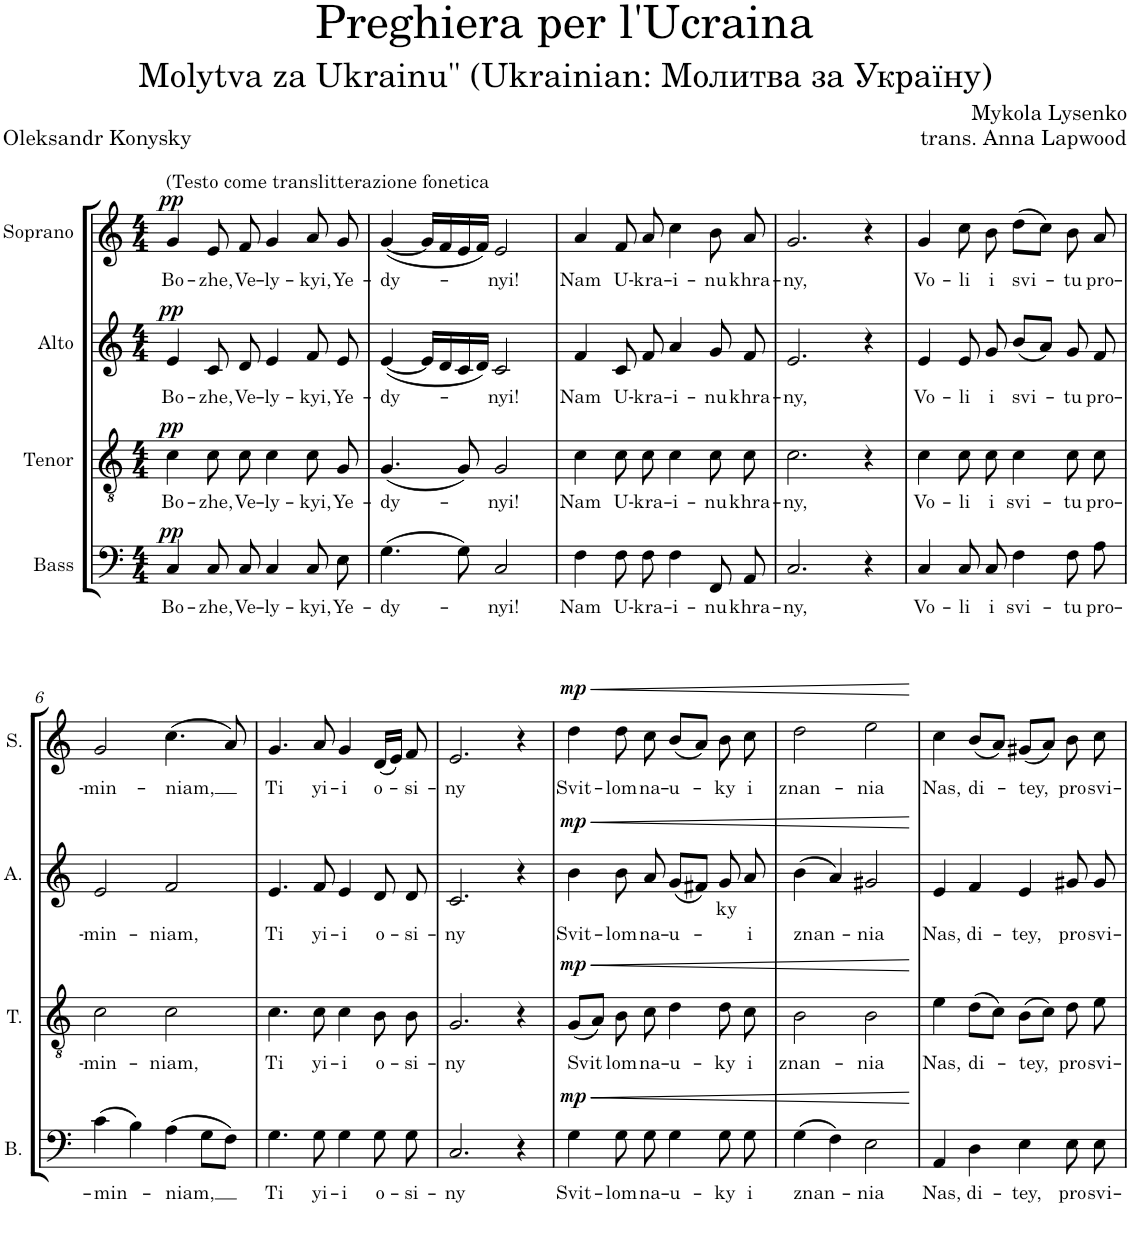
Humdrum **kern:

**kern	**text	**dynam	**kern	**text	**dynam	**kern	**text	**dynam	**kern	**text	**dynam
*part4	*part4	*part4	*part3	*part3	*part3	*part2	*part2	*part2	*part1	*part1	*part1
*staff4	*staff4	*staff4	*staff3	*staff3	*staff3	*staff2	*staff2	*staff2	*staff1	*staff1	*staff1
*I"Bass	*	*	*I"Tenor	*	*	*I"Alto	*	*	*I"Soprano	*	*
*I'B.	*	*	*I'T.	*	*	*I'A.	*	*	*I'S.	*	*
*clefF4	*	*	*clefGv2	*	*	*clefG2	*	*	*clefG2	*	*
*k[]	*	*	*k[]	*	*	*k[]	*	*	*k[]	*	*
*M4/4	*	*	*M4/4	*	*	*M4/4	*	*	*M4/4	*	*
=1	=1	=1	=1	=1	=1	=1	=1	=1	=1	=1	=1
!	!	!	!	!	!	!	!	!	!LO:TX:a:t=(Testo come translitterazione fonetica	!	!
!	!LO:LY:b	!LO:DY:a	!	!LO:LY:b	!LO:DY:a	!	!LO:LY:b	!LO:DY:a	!	!LO:LY:b	!LO:DY:a
4C/	Bo-	pp	4c\	Bo-	pp	4e/	Bo-	pp	4g/	Bo-	pp
!	!LO:LY:b	!	!	!LO:LY:b	!	!	!LO:LY:b	!	!	!LO:LY:b	!
8C/	-zhe,	.	8c\	-zhe,	.	8c/	-zhe,	.	8e/	-zhe,	.
!	!LO:LY:b	!	!	!LO:LY:b	!	!	!LO:LY:b	!	!	!LO:LY:b	!
8C/	Ve-	.	8c\	Ve-	.	8d/	Ve-	.	8f/	Ve-	.
!	!LO:LY:b	!	!	!LO:LY:b	!	!	!LO:LY:b	!	!	!LO:LY:b	!
4C/	-ly-	.	4c\	-ly-	.	4e/	-ly-	.	4g/	-ly-	.
!	!LO:LY:b	!	!	!LO:LY:b	!	!	!LO:LY:b	!	!	!LO:LY:b	!
8C/	-kyi,	.	8c\	-kyi,	.	8f/	-kyi,	.	8a/	-kyi,	.
!	!LO:LY:b	!	!	!LO:LY:b	!	!	!LO:LY:b	!	!	!LO:LY:b	!
8E\	Ye-	.	8G/	Ye-	.	8e/	Ye-	.	8g/	Ye-	.
=2	=2	=2	=2	=2	=2	=2	=2	=2	=2	=2	=2
!	!LO:LY:b	!	!	!LO:LY:b	!	!	!LO:LY:b	!	!	!LO:LY:b	!
(4.G\	-dy-	.	(4.G/	-dy-	.	([4e/	-dy-	.	([4g/	-dy-	.
.	.	.	.	.	.	16e/LL]	.	.	16g/LL]	.	.
.	.	.	.	.	.	16d/	.	.	16f/	.	.
8G\)	.	.	8G/)	.	.	16c/	.	.	16e/	.	.
.	.	.	.	.	.	16d/JJ)	.	.	16f/JJ)	.	.
!	!LO:LY:b	!	!	!LO:LY:b	!	!	!LO:LY:b	!	!	!LO:LY:b	!
2C/	-nyi!	.	2G/	-nyi!	.	2c/	-nyi!	.	2e/	-nyi!	.
=3	=3	=3	=3	=3	=3	=3	=3	=3	=3	=3	=3
!	!LO:LY:b	!	!	!LO:LY:b	!	!	!LO:LY:b	!	!	!LO:LY:b	!
4F\	Nam	.	4c\	Nam	.	4f/	Nam	.	4a/	Nam	.
!	!LO:LY:b	!	!	!LO:LY:b	!	!	!LO:LY:b	!	!	!LO:LY:b	!
8F\	U-	.	8c\	U-	.	8c/	U-	.	8f/	U-	.
!	!LO:LY:b	!	!	!LO:LY:b	!	!	!LO:LY:b	!	!	!LO:LY:b	!
8F\	-kra-	.	8c\	-kra-	.	8f/	-kra-	.	8a/	-kra-	.
!	!LO:LY:b	!	!	!LO:LY:b	!	!	!LO:LY:b	!	!	!LO:LY:b	!
4F\	-i-	.	4c\	-i-	.	4a/	-i-	.	4cc\	-i-	.
!	!LO:LY:b	!	!	!LO:LY:b	!	!	!LO:LY:b	!	!	!LO:LY:b	!
8FF/	-nu	.	8c\	-nu	.	8g/	-nu	.	8b\	-nu	.
!	!LO:LY:b	!	!	!LO:LY:b	!	!	!LO:LY:b	!	!	!LO:LY:b	!
8AA/	khra-	.	8c\	khra-	.	8f/	khra-	.	8a/	khra-	.
=4	=4	=4	=4	=4	=4	=4	=4	=4	=4	=4	=4
!	!LO:LY:b	!	!	!LO:LY:b	!	!	!LO:LY:b	!	!	!LO:LY:b	!
2.C/	-ny,	.	2.c\	-ny,	.	2.e/	-ny,	.	2.g/	-ny,	.
4r	.	.	4r	.	.	4r	.	.	4r	.	.
=5	=5	=5	=5	=5	=5	=5	=5	=5	=5	=5	=5
!	!LO:LY:b	!	!	!LO:LY:b	!	!	!LO:LY:b	!	!	!LO:LY:b	!
4C/	Vo-	.	4c\	Vo-	.	4e/	Vo-	.	4g/	Vo-	.
!	!LO:LY:b	!	!	!LO:LY:b	!	!	!LO:LY:b	!	!	!LO:LY:b	!
8C/	-li	.	8c\	-li	.	8e/	-li	.	8cc\	-li	.
!	!LO:LY:b	!	!	!LO:LY:b	!	!	!LO:LY:b	!	!	!LO:LY:b	!
8C/	i	.	8c\	i	.	8g/	i	.	8b\	i	.
!	!LO:LY:b	!	!	!LO:LY:b	!	!	!LO:LY:b	!	!	!LO:LY:b	!
4F\	svi-	.	4c\	svi-	.	(8b/L	svi-	.	(8dd\L	svi-	.
.	.	.	.	.	.	8a/J)	.	.	8cc\J)	.	.
!	!LO:LY:b	!	!	!LO:LY:b	!	!	!LO:LY:b	!	!	!LO:LY:b	!
8F\	-tu	.	8c\	-tu	.	8g/	-tu	.	8b\	-tu	.
!	!LO:LY:b	!	!	!LO:LY:b	!	!	!LO:LY:b	!	!	!LO:LY:b	!
8A\	pro-	.	8c\	pro-	.	8f/	pro-	.	8a/	pro-	.
!!LO:LB:g=z
=6	=6	=6	=6	=6	=6	=6	=6	=6	=6	=6	=6
!	!LO:LY:b	!	!	!LO:LY:b	!	!	!LO:LY:b	!	!	!LO:LY:b	!
(4c\	-min-	.	2c\	-min-	.	2e/	-min-	.	2g/	-min-	.
4B\)	.	.	.	.	.	.	.	.	.	.	.
!	!LO:LY:b	!	!	!LO:LY:b	!	!	!LO:LY:b	!	!	!LO:LY:b	!
(4A\	-niam,	.	2c\	-niam,	.	2f/	-niam,	.	(4.cc\	-niam,	.
8G\L	.	.	.	.	.	.	.	.	.	.	.
8F\J)	.	.	.	.	.	.	.	.	8a/)	.	.
=7	=7	=7	=7	=7	=7	=7	=7	=7	=7	=7	=7
!	!LO:LY:b	!	!	!LO:LY:b	!	!	!LO:LY:b	!	!	!LO:LY:b	!
4.G\	Ti	.	4.c\	Ti	.	4.e/	Ti	.	4.g/	Ti	.
!	!LO:LY:b	!	!	!LO:LY:b	!	!	!LO:LY:b	!	!	!LO:LY:b	!
8G\	yi-	.	8c\	yi-	.	8f/	yi-	.	8a/	yi-	.
!	!LO:LY:b	!	!	!LO:LY:b	!	!	!LO:LY:b	!	!	!LO:LY:b	!
4G\	-i	.	4c\	-i	.	4e/	-i	.	4g/	-i	.
!	!LO:LY:b	!	!	!LO:LY:b	!	!	!LO:LY:b	!	!	!LO:LY:b	!
8G\	o-	.	8B\	o-	.	8d/	o-	.	(16d/LL	o-	.
.	.	.	.	.	.	.	.	.	16e/JJ)	.	.
!	!LO:LY:b	!	!	!LO:LY:b	!	!	!LO:LY:b	!	!	!LO:LY:b	!
8G\	-si-	.	8B\	-si-	.	8d/	-si-	.	8f/	-si-	.
=8	=8	=8	=8	=8	=8	=8	=8	=8	=8	=8	=8
!	!LO:LY:b	!	!	!LO:LY:b	!	!	!LO:LY:b	!	!	!LO:LY:b	!
2.C/	-ny	.	2.G/	-ny	.	2.c/	-ny	.	2.e/	-ny	.
4r	.	.	4r	.	.	4r	.	.	4r	.	.
=9	=9	=9	=9	=9	=9	=9	=9	=9	=9	=9	=9
!	!LO:LY:b	!LO:HP:b	!	!LO:LY:b	!LO:HP:b	!	!LO:LY:b	!LO:HP:b	!	!LO:LY:b	!LO:HP:b
!	!	!LO:DY:n=1:a	!	!	!LO:DY:n=1:a	!	!	!LO:DY:n=1:a	!	!	!LO:DY:n=1:a
4G\	Svit-	< mp	(8G/L	Svit-	< mp	4b\	Svit-	< mp	4dd\	Svit-	< mp
.	.	.	8A/J)	.	.	.	.	.	.	.	.
!	!LO:LY:b	!	!	!LO:LY:b	!	!	!LO:LY:b	!	!	!LO:LY:b	!
8G\	-lom	.	8B\	-lom	.	8b\	-lom	.	8dd\	-lom	.
!	!LO:LY:b	!	!	!LO:LY:b	!	!	!LO:LY:b	!	!	!LO:LY:b	!
8G\	na-	.	8c\	na-	.	8a/	na-	.	8cc\	na-	.
!	!LO:LY:b	!	!	!LO:LY:b	!	!	!LO:LY:b	!	!	!LO:LY:b	!
4G\	-u-	.	4d\	-u-	.	(8g/L	-u-	.	(8b/L	-u-	.
.	.	.	.	.	.	8f#X/J)	.	.	8a/J)	.	.
!	!LO:LY:b	!	!	!LO:LY:b	!	!	!LO:LY:b	!	!	!LO:LY:b	!
8G\	-ky	.	8d\	-ky	.	8g/	-ky	.	8b\	-ky	.
!	!LO:LY:b	!	!	!LO:LY:b	!	!	!LO:LY:b	!	!	!LO:LY:b	!
8G\	i	.	8c\	i	.	8a/	i	.	8cc\	i	.
=10	=10	=10	=10	=10	=10	=10	=10	=10	=10	=10	=10
!	!LO:LY:b	!	!	!LO:LY:b	!	!	!LO:LY:b	!	!	!LO:LY:b	!
(4G\	znan-	.	2B\	znan-	.	(4b\	znan-	.	2dd\	znan-	.
4F\)	.	.	.	.	.	4a/)	.	.	.	.	.
!	!LO:LY:b	!	!	!LO:LY:b	!	!	!LO:LY:b	!	!	!LO:LY:b	!
2E\	-nia	.	2B\	-nia	.	2g#X/	-nia	.	2ee\	-nia	.
.	.	[	.	.	[	.	.	[	.	.	[
=11	=11	=11	=11	=11	=11	=11	=11	=11	=11	=11	=11
!	!LO:LY:b	!	!	!LO:LY:b	!	!	!LO:LY:b	!	!	!LO:LY:b	!
4AA/	Nas,	.	4e\	Nas,	.	4e/	Nas,	.	4cc\	Nas,	.
!	!LO:LY:b	!	!	!LO:LY:b	!	!	!LO:LY:b	!	!	!LO:LY:b	!
4D\	di-	.	(8d\L	di-	.	4f/	di-	.	(8b/L	di-	.
.	.	.	8c\J)	.	.	.	.	.	8a/J)	.	.
!	!LO:LY:b	!	!	!LO:LY:b	!	!	!LO:LY:b	!	!	!LO:LY:b	!
4E\	-tey,	.	(8B\L	-tey,	.	4e/	-tey,	.	(8g#X/L	-tey,	.
.	.	.	8c\J)	.	.	.	.	.	8a/J)	.	.
!	!LO:LY:b	!	!	!LO:LY:b	!	!	!LO:LY:b	!	!	!LO:LY:b	!
8E\	pro-	.	8d\	pro-	.	8g#X/	pro-	.	8b\	pro-	.
!	!LO:LY:b	!	!	!LO:LY:b	!	!	!LO:LY:b	!	!	!LO:LY:b	!
8E\	-svi-	.	8e\	-svi-	.	8g#/	-svi-	.	8cc\	-svi-	.
=	=	=	=	=	=	=	=	=	=	=	=
*-	*-	*-	*-	*-	*-	*-	*-	*-	*-	*-	*-
